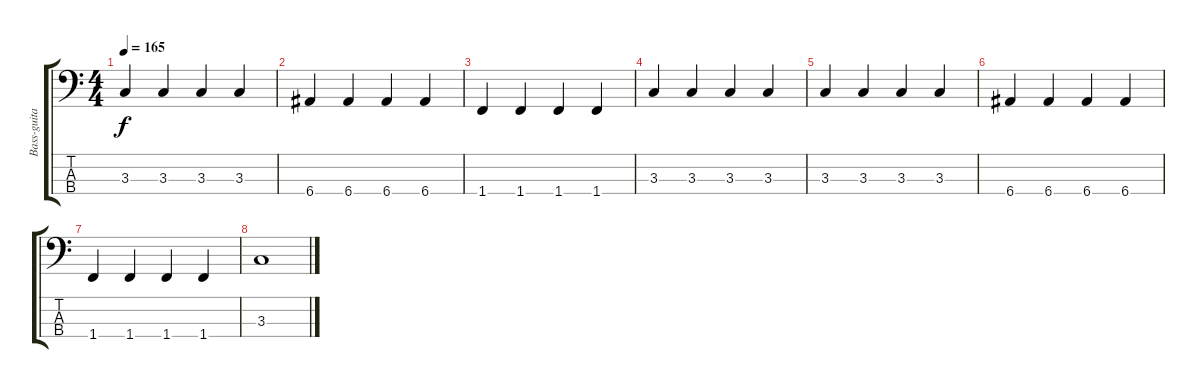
\track ("Bass-guitar" "Bass-guita") {instrument acousticbass}
\staff {score tabs}
\tuning (G2 D2 A1 E1) {hide}
\ts (4 4)
\tempo 165
\clef f4
\ks c
3.3.4{dy f} 3.3.4 3.3.4 3.3.4 |
6.4.4 6.4.4 6.4.4 6.4.4 |
1.4.4 1.4.4 1.4.4 1.4.4 |
3.3.4 3.3.4 3.3.4 3.3.4 |
3.3.4 3.3.4 3.3.4 3.3.4 |
6.4.4 6.4.4 6.4.4 6.4.4 |
1.4.4 1.4.4 1.4.4 1.4.4 |
3.3.1
